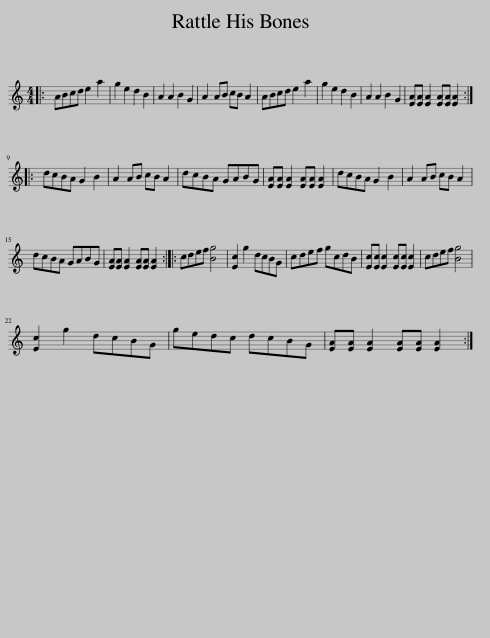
X:1
L:1/8
M:4/4
I:linebreak $
K:C
V:1 treble
V:1
|: ABcd e2 a2 | g2 e2 d2 B2 | A2 A2 B2 G2 | A2 AB cB A2 | ABcd e2 a2 | %5
 g2 e2 d2 B2 | A2 A2 B2 G2 | [EA][EA] [EA]2 [EA][EA] [EA]2 ::$ dcBA G2 B2 | A2 AB cB A2 | %10
 dcBA GABG | [EA][EA] [EA]2 [EA][EA] [EA]2 | dcBA G2 B2 | A2 AB cB A2 |$ dcBA GABG | %15
 [EA][EA] [EA]2 [EA][EA] [EA]2 :: cdef [Bg]4 | [Ec]2 g2 dcBG | cdef gcdB | [Ec][Ec] [Ec]2 [Ec][Ec] [Ec]2 | %20
 cdef [Bg]4 |$ [Ec]2 g2 dcBG | gedc dcBG | [EA][EA] [EA]2 [EA][EA] [EA]2 :| %24
